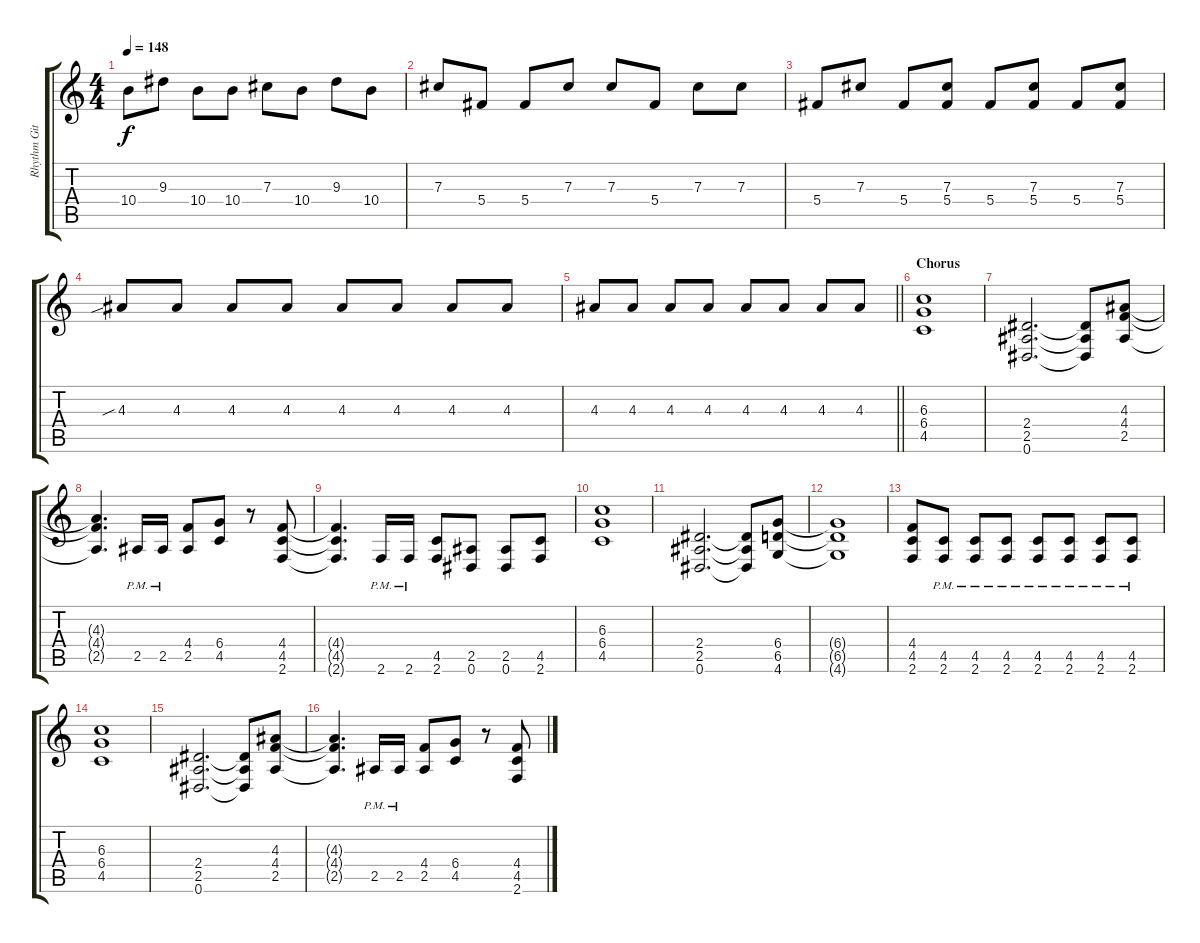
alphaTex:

\track ("Rhythm Git" "Rhythm Git") {instrument distortionguitar}
\staff {score tabs}
\tuning (Eb4 Bb3 Gb3 Db3 Ab2 Eb2) {hide}
\ts (4 4)
\tempo 148
\clef g2
\ks c
10.4.8{dy f} 9.3.8 10.4.8 10.4.8 7.3.8 10.4.8 9.3.8 10.4.8 |
7.3.8 5.4.8 5.4.8 7.3.8 7.3.8 5.4.8 7.3.8 7.3.8 |
5.4.8 7.3.8 5.4.8 (7.3 5.4).8 5.4.8 (7.3 5.4).8 5.4.8 (7.3 5.4).8 |
4.3{sib}.8 4.3.8 4.3.8 4.3.8 4.3.8 4.3.8 4.3.8 4.3.8 |
\barLineRight lightlight
4.3.8 4.3.8 4.3.8 4.3.8 4.3.8 4.3.8 4.3.8 4.3.8 |
\section ("" "Chorus")
(6.3 6.4 4.5).1 |
(2.4 2.5 0.6).2{d} (2.4{t} 2.5{t} 0.6{t}).8 (4.3 4.4 2.5).8 |
(4.3{t} 4.4{t} 2.5{t}).4{d} 2.5{pm}.16 2.5{pm}.16 (4.4 2.5).8 (6.4 4.5).8 r.8 (4.4 4.5 2.6).8 |
(4.4{t} 4.5{t} 2.6{t}).4{d} 2.6{pm}.16 2.6{pm}.16 (4.5 2.6).8 (2.5 0.6).8 (2.5 0.6).8 (4.5 2.6).8 |
(6.3 6.4 4.5).1 |
(2.4 2.5 0.6).2{d} (2.4{t} 2.5{t} 0.6{t}).8 (6.4 6.5 4.6).8 |
(6.4{t} 6.5{t} 4.6{t}).1 |
(4.4 4.5 2.6).8 (4.5{pm} 2.6{pm}).8 (4.5{pm} 2.6{pm}).8 (4.5{pm} 2.6{pm}).8 (4.5{pm} 2.6{pm}).8 (4.5{pm} 2.6{pm}).8 (4.5{pm} 2.6{pm}).8 (4.5{pm} 2.6{pm}).8 |
(6.3 6.4 4.5).1 |
(2.4 2.5 0.6).2{d} (2.4{t} 2.5{t} 0.6{t}).8 (4.3 4.4 2.5).8 |
(4.3{t} 4.4{t} 2.5{t}).4{d} 2.5{pm}.16 2.5{pm}.16 (4.4 2.5).8 (6.4 4.5).8 r.8 (4.4 4.5 2.6).8
